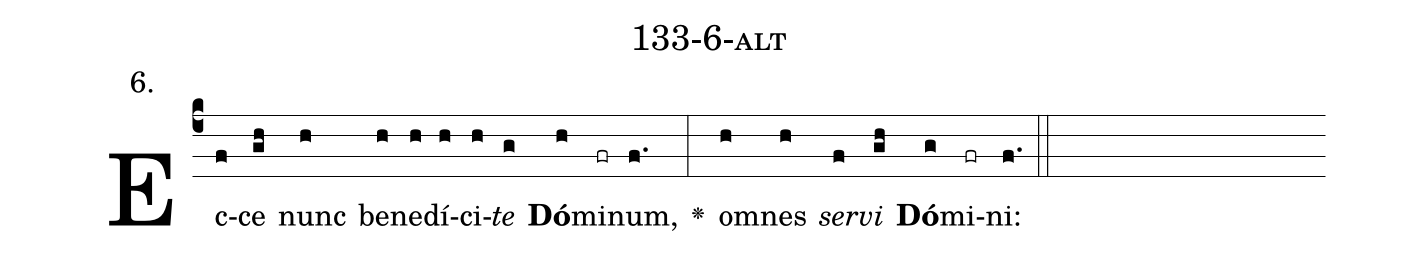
name: 133-6-alt;
annotation: 6.;
%%
(c4)Ec(f)ce(gh) nunc(h) be(h)ne(h)dí(h)ci(h)<i>te</i>(g) <b>Dó</b>(h)mi(fr)num,(f.) <v>\greheightstar</v>(:) om(h)nes(h) <i>ser</i>(f)<i>vi</i>(gh) <b>Dó</b>(g)mi(fr)ni:(f.) (::)


%E(h) u(h) o(f) u(gh) a(g) e.(f.) (::)
